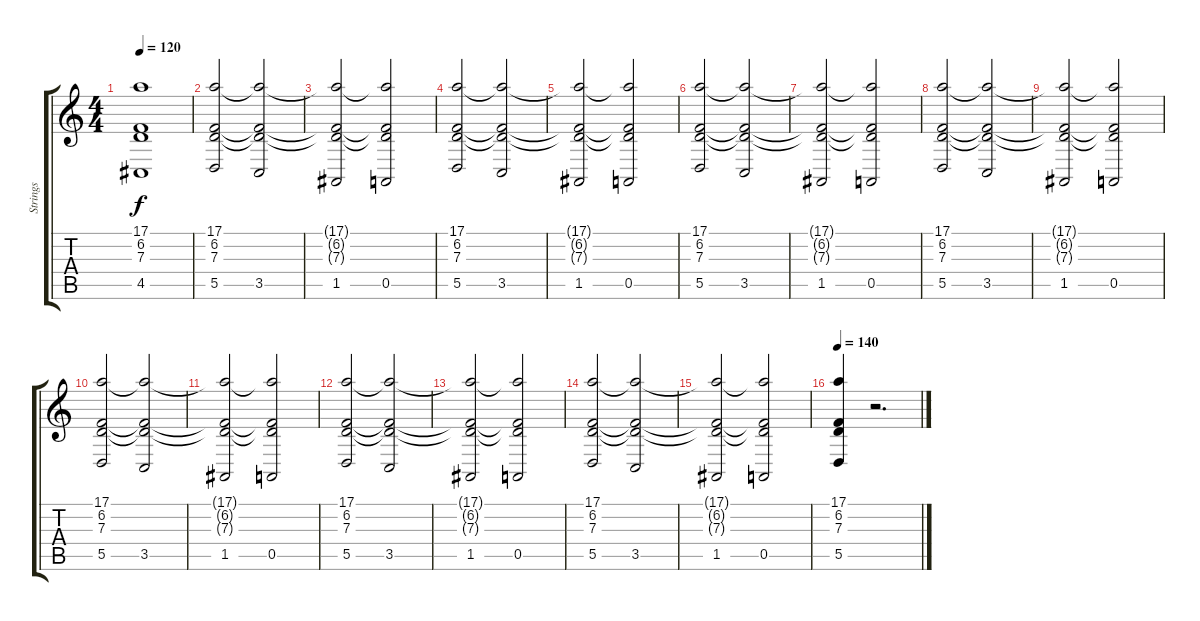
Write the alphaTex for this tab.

\track ("Strings" "Strings") {instrument stringensemble1}
\staff {score tabs}
\tuning (E4 B3 G3 D3 A2 E2) {hide}
\ts (4 4)
\tempo 120
\clef g2
\ks c
(17.1{t} 6.2{t} 7.3{t} 4.5).1{dy f} |
(17.1 6.2 7.3 5.5).2 (17.1{t} 6.2{t} 7.3{t} 3.5).2 |
(17.1{t} 6.2{t} 7.3{t} 1.5).2 (17.1{t} 6.2{t} 7.3{t} 0.5).2 |
(17.1 6.2 7.3 5.5).2 (17.1{t} 6.2{t} 7.3{t} 3.5).2 |
(17.1{t} 6.2{t} 7.3{t} 1.5).2 (17.1{t} 6.2{t} 7.3{t} 0.5).2 |
(17.1 6.2 7.3 5.5).2 (17.1{t} 6.2{t} 7.3{t} 3.5).2 |
(17.1{t} 6.2{t} 7.3{t} 1.5).2 (17.1{t} 6.2{t} 7.3{t} 0.5).2 |
(17.1 6.2 7.3 5.5).2 (17.1{t} 6.2{t} 7.3{t} 3.5).2 |
(17.1{t} 6.2{t} 7.3{t} 1.5).2 (17.1{t} 6.2{t} 7.3{t} 0.5).2 |
(17.1 6.2 7.3 5.5).2 (17.1{t} 6.2{t} 7.3{t} 3.5).2 |
(17.1{t} 6.2{t} 7.3{t} 1.5).2 (17.1{t} 6.2{t} 7.3{t} 0.5).2 |
(17.1 6.2 7.3 5.5).2 (17.1{t} 6.2{t} 7.3{t} 3.5).2 |
(17.1{t} 6.2{t} 7.3{t} 1.5).2 (17.1{t} 6.2{t} 7.3{t} 0.5).2 |
(17.1 6.2 7.3 5.5).2 (17.1{t} 6.2{t} 7.3{t} 3.5).2 |
(17.1{t} 6.2{t} 7.3{t} 1.5).2 (17.1{t} 6.2{t} 7.3{t} 0.5).2 |
\tempo 140
(17.1 6.2 7.3 5.5).4 r.2{d}
